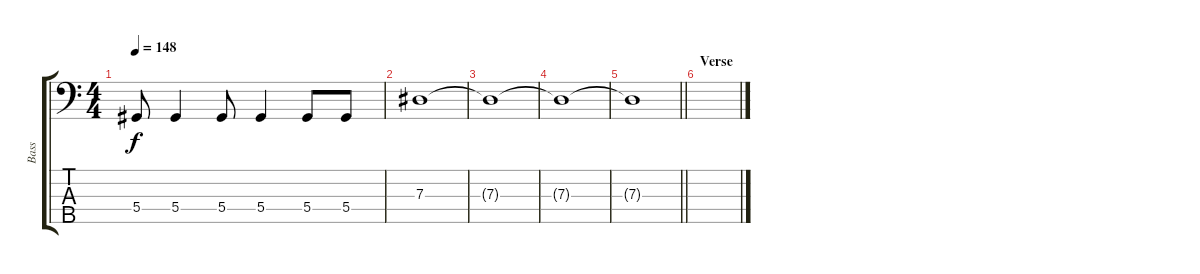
\track ("Bass" "Bass") {instrument electricbassfinger}
\staff {score tabs}
\tuning (Gb2 Db2 Ab1 Eb1 Bb0) {hide}
\ts (4 4)
\tempo 148
\clef f4
\ks c
5.4.8{dy f} 5.4.4 5.4.8 5.4.4 5.4.8 5.4.8 |
7.3.1 |
7.3{t}.1 |
7.3{t}.1 |
\barLineRight lightlight
7.3{t}.1 |
\section ("" "Verse")
